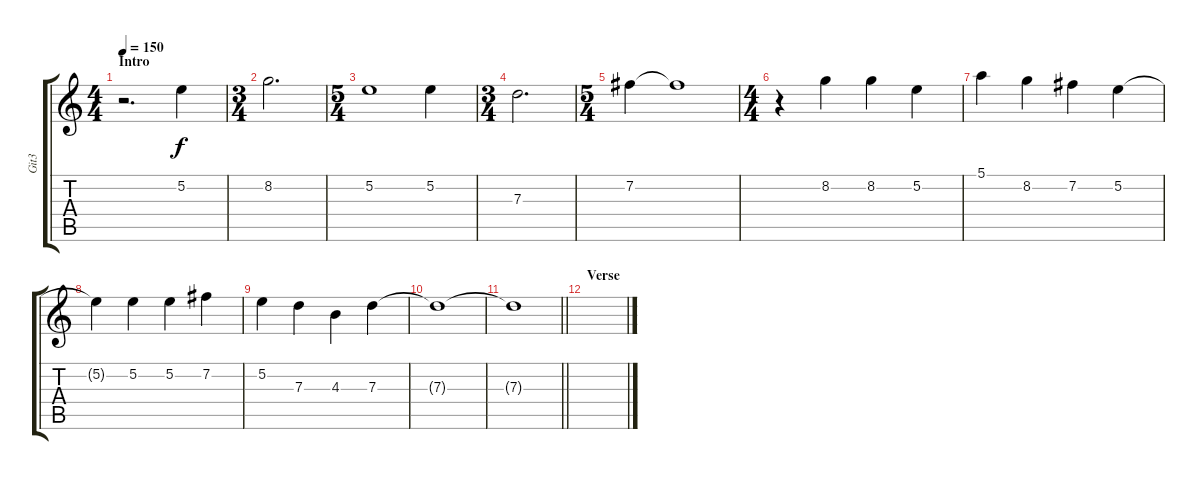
\track ("Git3" "Git3") {instrument distortionguitar}
\staff {score tabs}
\tuning (E4 B3 G3 D3 A2 E2) {hide}
\ts (4 4)
\section ("" "Intro")
\tempo 150
\clef g2
\ks c
r.2{d dy f instrument distortionguitar} 5.2.4 |
\ts (3 4)
8.2.2{d} |
\ts (5 4)
5.2.1 5.2.4 |
\ts (3 4)
7.3.2{d} |
\ts (5 4)
7.2.4 7.2{t}.1 |
\ts (4 4)
r.4 8.2.4 8.2.4 5.2.4 |
5.1.4 8.2.4 7.2.4 5.2.4 |
5.2{t}.4 5.2.4 5.2.4 7.2.4 |
5.2.4 7.3.4 4.3.4 7.3.4 |
7.3{t}.1 |
\barLineRight lightlight
7.3{t}.1 |
\section ("" "Verse")
